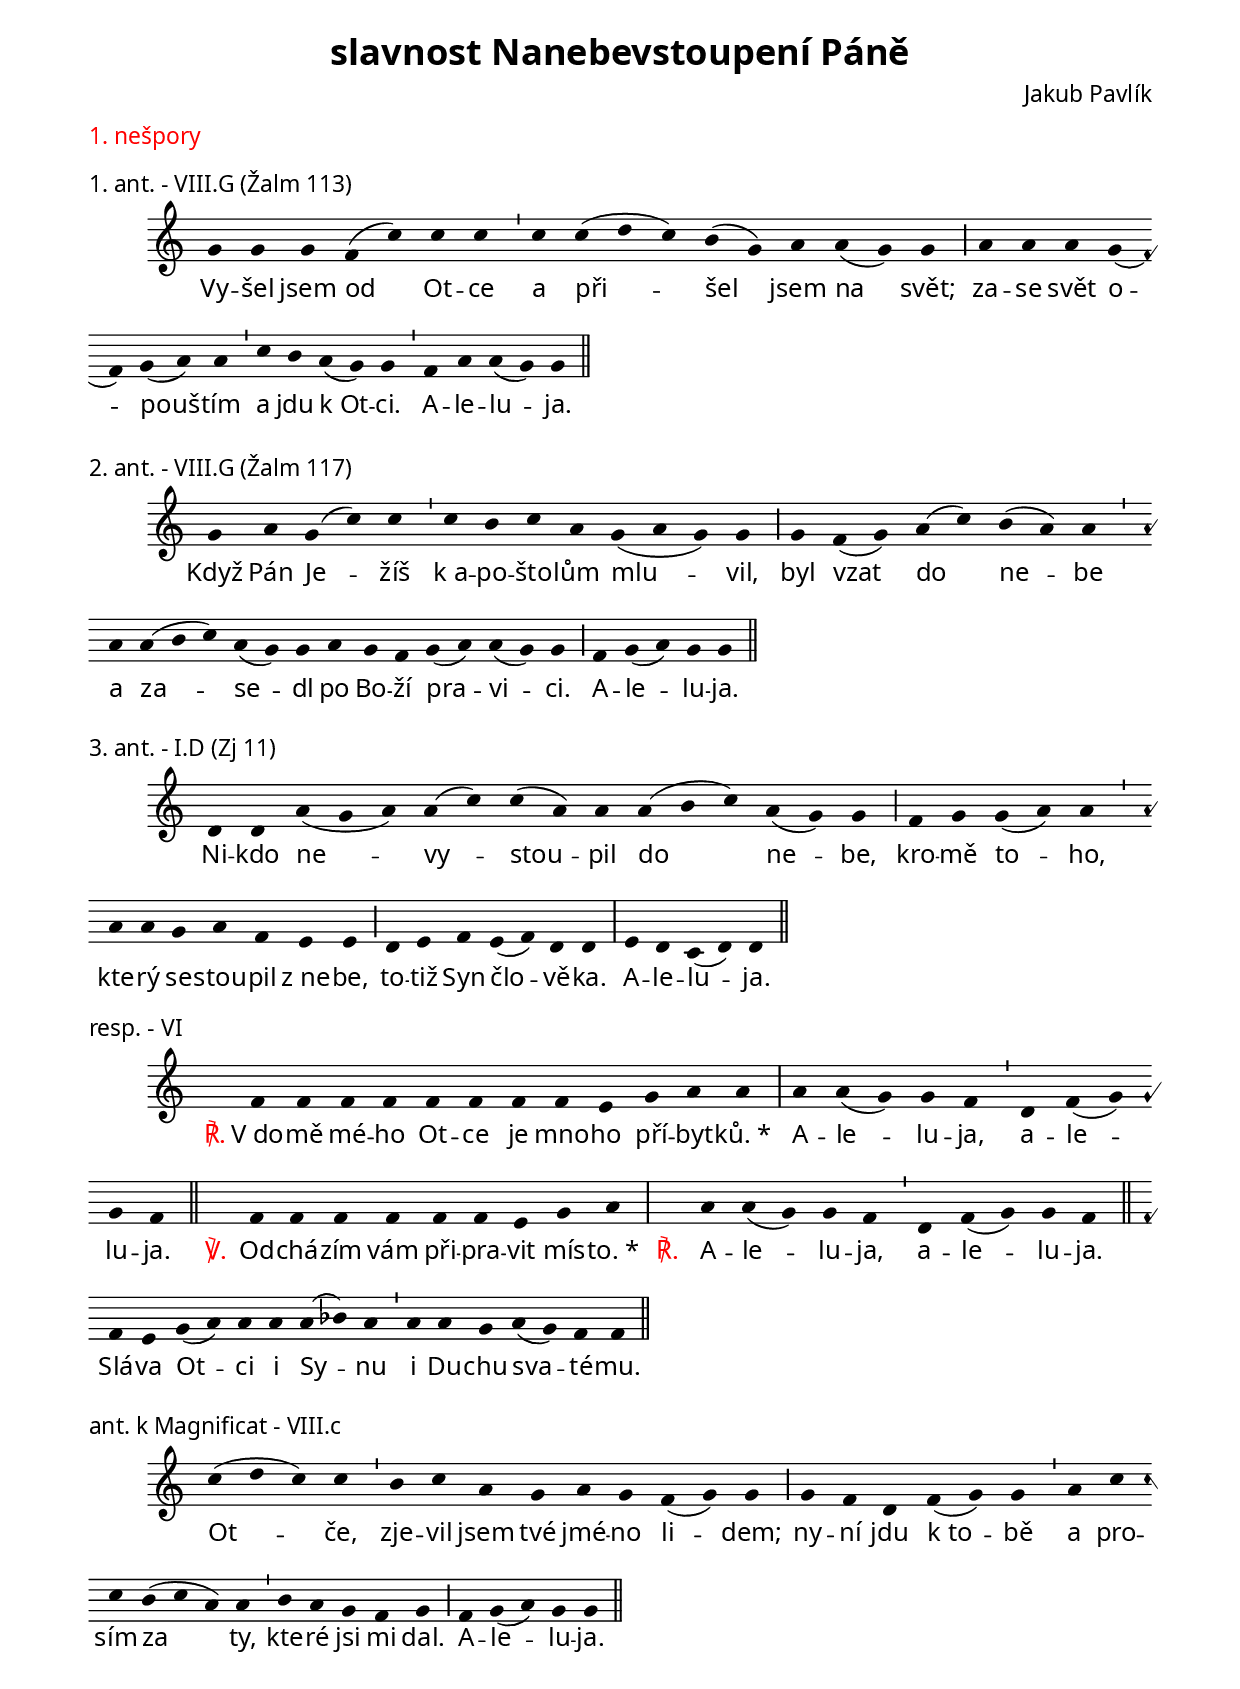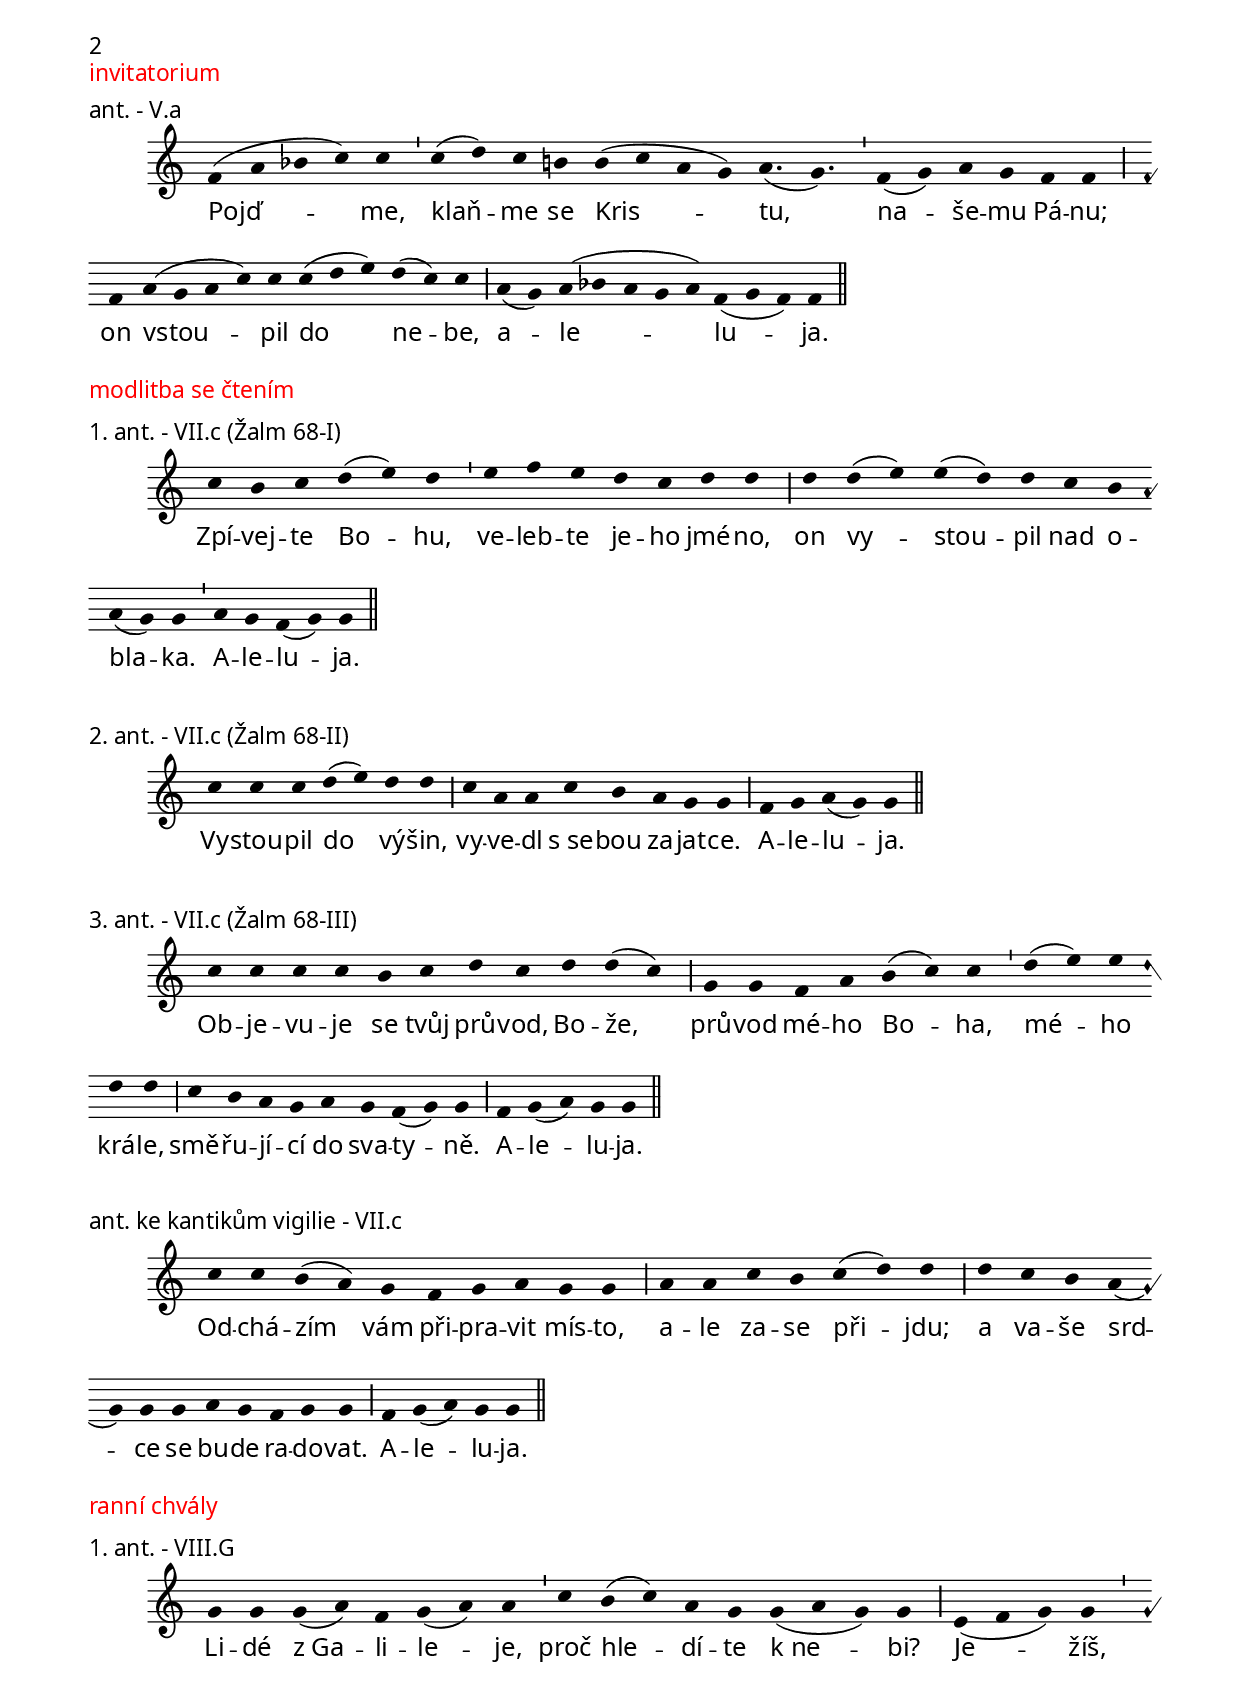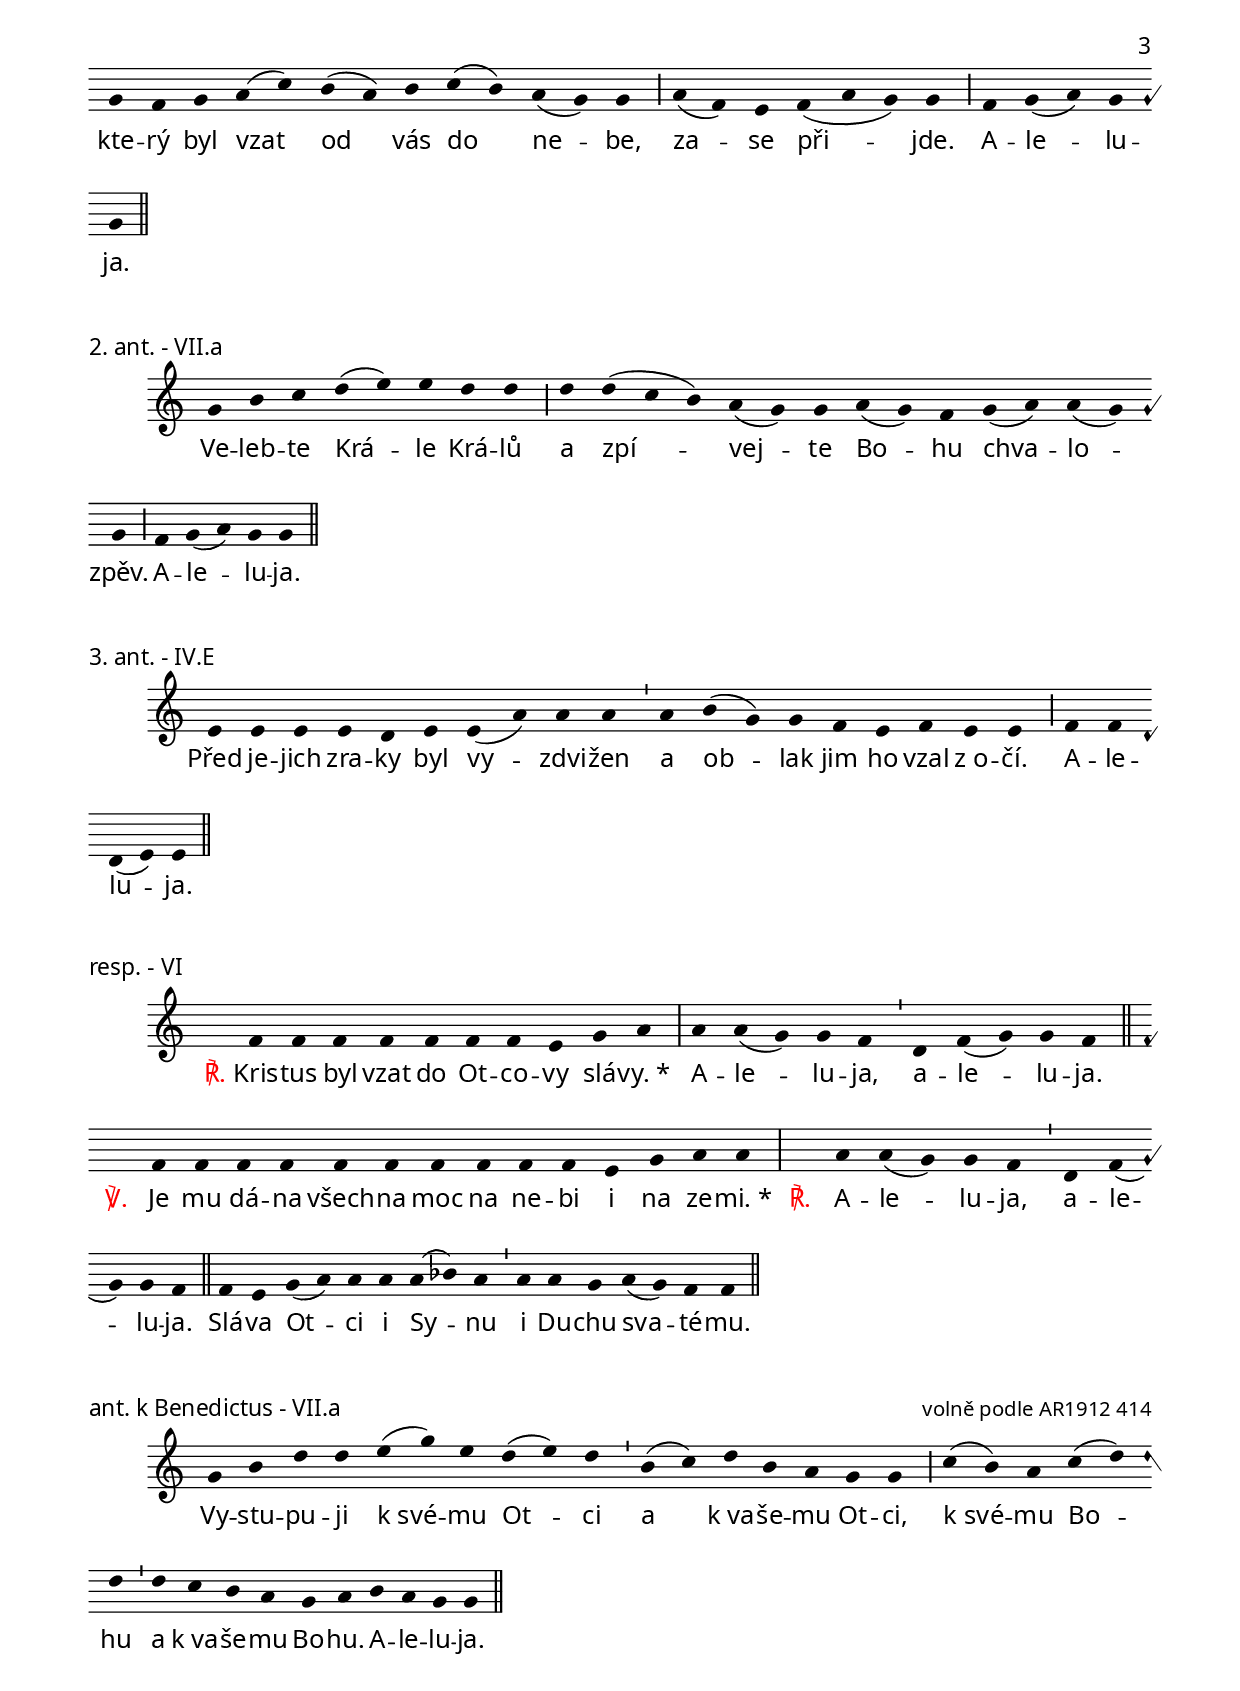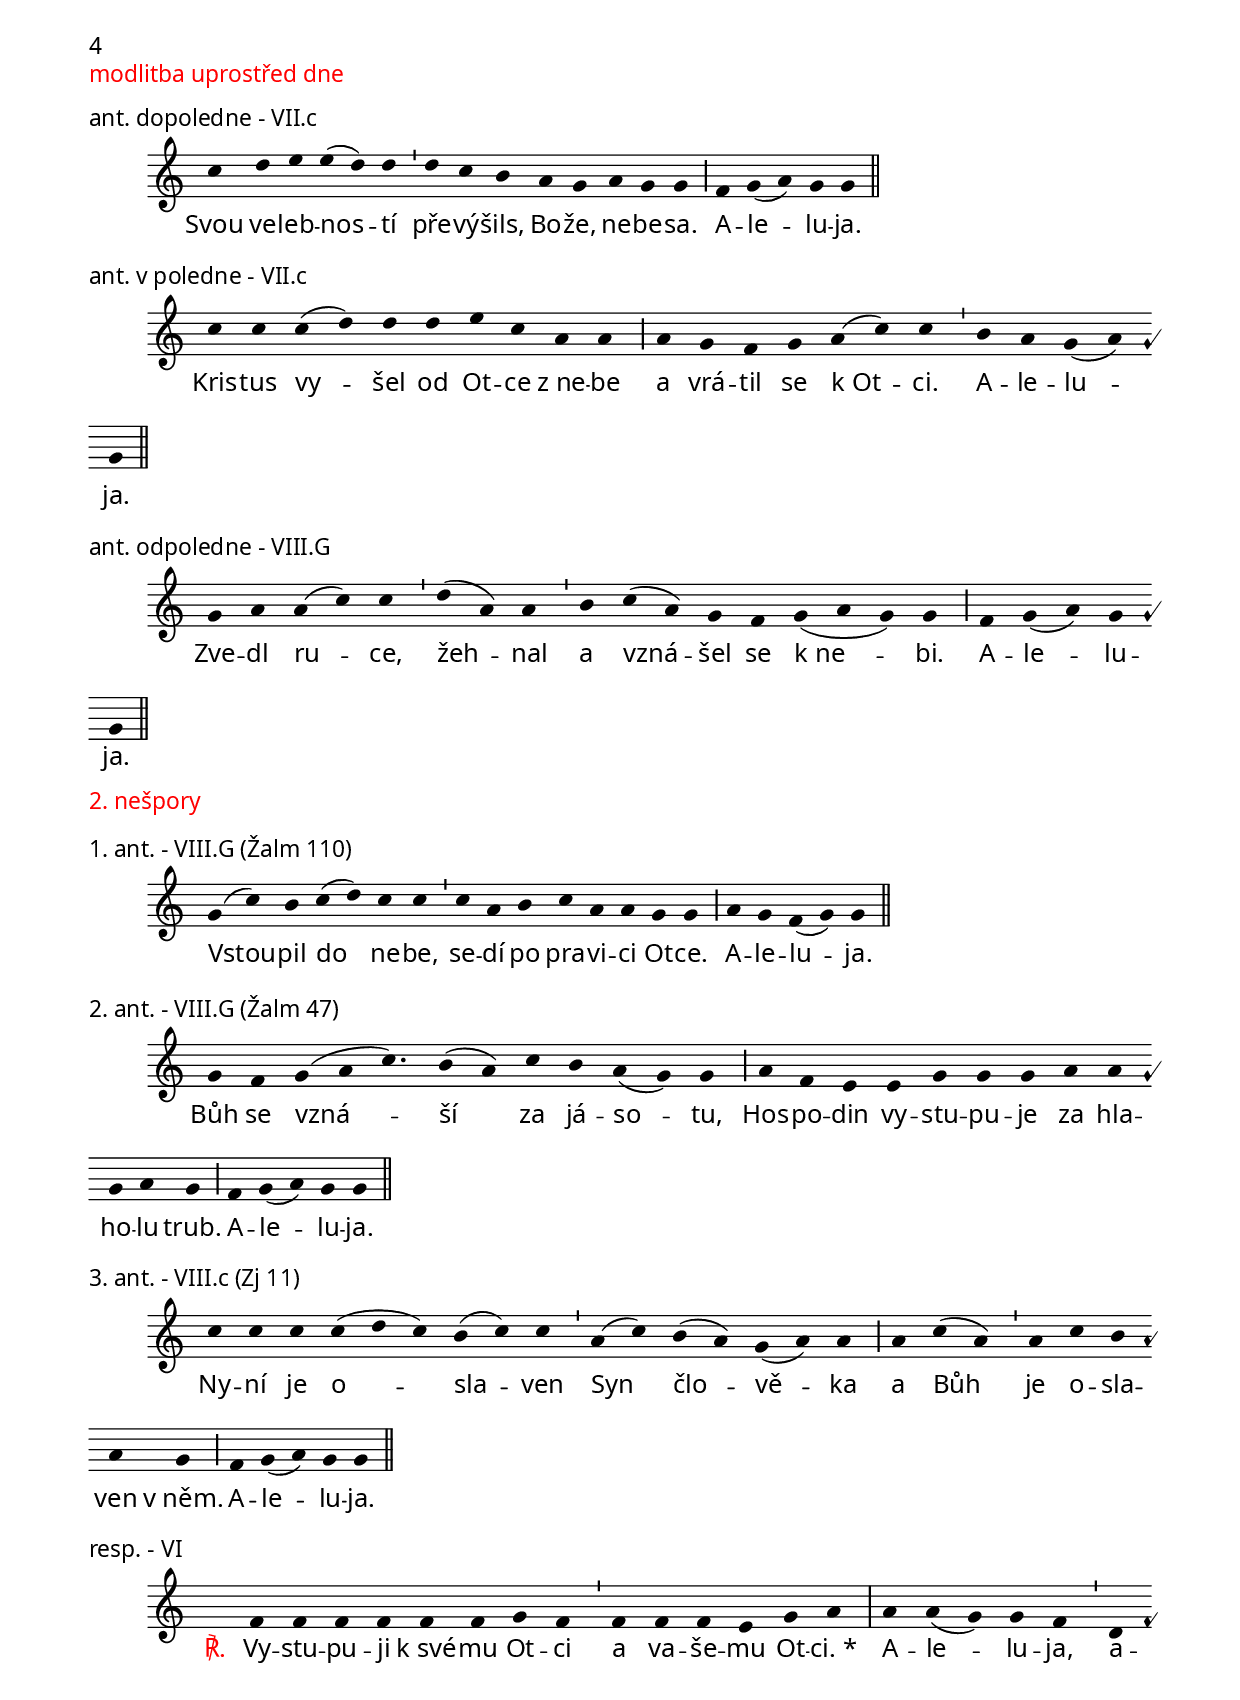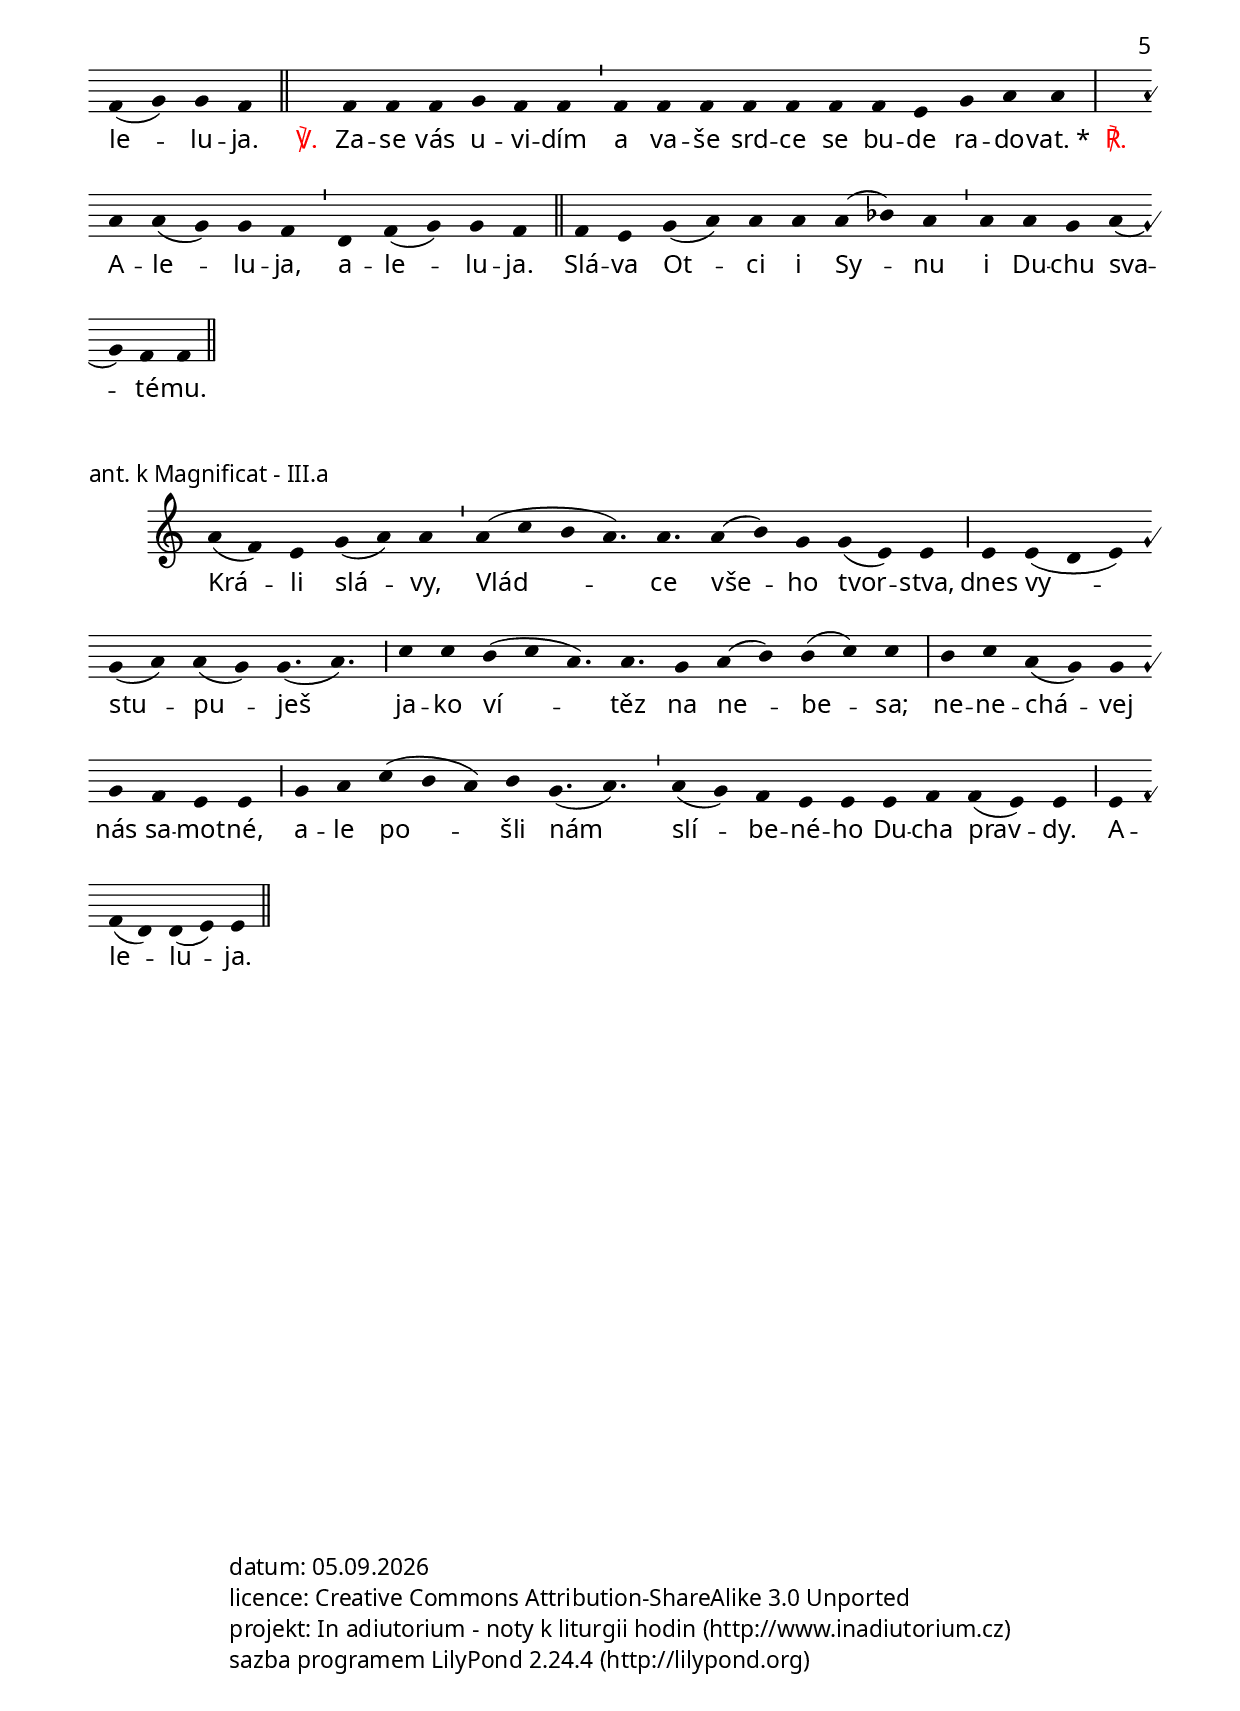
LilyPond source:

\version "2.14.2"

\header {
  title = "slavnost Nanebevstoupení Páně"
  composer = "Jakub Pavlík"
}

\include "spolecne.ly"
\include "dilyresponsorii.ly"

\markup {\nadpisHodinka {"1. nešpory"}}

\score {
  \relative c'' {
    \choralniRezim
    g4 g g f( c') c c \barMin
    c c( d c) b( g) a a( g) g \barMaior
    a a a g( f) g( a) a \barMin
    c b a( g) g \barMin
    f a a( g) g \barFinalis
  }
  \addlyrics {
    Vy -- šel jsem od Ot -- ce
    a při -- šel jsem na svět;
    za -- se svět o -- pouš -- tím a jdu k_Ot -- ci.
    A -- le -- lu -- ja.
  }
  \header {
    quid = "1. ant."
    modus = "VIII"
    differentia = "G"
    psalmus = "Žalm 113"
    id = "1ne-a1"
    piece = \markup {\sestavTitulek}
  }
}

\score {
  \relative c'' {
    \choralniRezim
    g4 a g( c) c \barMin
    c b c a g( a g) g \barMaior
    g f( g) a( c) b( a) a \barMin
    a a( b c) a( g) g a g f g( a) a( g) g \barMaior
    f g( a) g g \barFinalis
  }
  \addlyrics {
    Když Pán Je -- žíš
    k_a -- po -- što -- lům mlu -- vil,
    byl vzat do ne -- be
    a za -- se -- dl po Bo -- ží pra -- vi -- ci.
    A -- le -- lu -- ja.
  }
  \header {
    quid = "2. ant."
    modus = "VIII"
    differentia = "G"
    psalmus = "Žalm 117"
    id = "1ne-a2"
    piece = \markup {\sestavTitulek}
  }
}

\score {
  \relative c' {
    \choralniRezim
    d4 d a'( g a) a( c) c( a) a a( b c) a( g) g \barMaior
    f g g( a) a \barMin a a g a f e e \barMaior
    d e f e( f) d d \barMax
    e d c( d) d \barFinalis
  }
  \addlyrics {
    Ni -- kdo ne -- vy -- stou -- pil do ne -- be,
    kro -- mě to -- ho, kte -- rý se -- stou -- pil z_ne -- be,
    to -- tiž Syn člo -- vě -- ka.
    A -- le -- lu -- ja.
  }
  \header {
    quid = "3. ant."
    modus = "I"
    differentia = "D"
    psalmus = "Zj 11"
    id = "1ne-a3"
    piece = \markup {\sestavTitulek}
  }
}

\score {
  \relative c' {
    \choralniRezim

    % R
    \neviditelna f
    f4 f f f f f f f e g a a \barMax
    \respVIalelujaResponsum \barFinalis
    % V
    \neviditelna f
    f f f f f f e g a \barMax
    % R
    \neviditelna a
    \respVIalelujaResponsum \barFinalis
    % Slava
    \respVIalelujaDoxologie \barFinalis
  }
  \addlyrics {
    \Response V_do -- mě mé -- ho Ot -- ce je mno -- ho pří -- byt -- ků._*
    \textRespAleluja
    \Verse Od -- chá -- zím vám při -- pra -- vit mís -- to._*
    \Response \textRespAleluja
    \textRespDoxologie
  }
  \header {
    quid = "resp."
    modus = "VI"
    id = "1ne-resp"
    piece = \markup {\sestavTitulekResp}
  }
}

\score {
  \relative c'' {
    \choralniRezim
    c4( d c) c \barMin
    b c a g a g f( g) g \barMaior
    g f d f( g) g \barMin
    a c c b( c a) a \barMin
    b a g f g \barMaior
    f g( a) g g \barFinalis
  }
  \addlyrics {
    Ot -- če,
    zje -- vil jsem tvé jmé -- no li -- dem;
    ny -- ní jdu k_to -- bě
    a pro -- sím za ty,
    kte -- ré jsi mi dal.
    A -- le -- lu -- ja.
  }
  \header {
    quid = "ant. k Magnificat"
    modus = "VIII"
    differentia = "c"
    psalmus = ""
    id = "1ne-amag"
    piece = \markup {\sestavTitulekBezZalmu}
  }
}

\pageBreak % ZLOM

\markup {\nadpisHodinka {"invitatorium"}}

\score {
  \relative c' {
    \choralniRezim
    f4( a bes c) c \barMin
    c( d) c b! b( c a g) a4.( g) \barMin f4( g) a g f f \barMaior
    f4 a( g a c) c c( d e) d( c) c \barMaior
    a( g) a( bes a g a) f( g f) f \barFinalis
  }
  \addlyrics {
    Pojď -- me,
    klaň -- me se Kris -- tu, na -- še -- mu Pá -- nu;
    on vstou -- pil do ne -- be,
    a -- le -- lu -- ja.
  }
  \header {
    quid = "ant."
    modus = "V"
    differentia = "a"
    psalmus = ""
    id = "invit"
    piece = \markup {\sestavTitulekBezZalmu}
  }
}

\markup {\nadpisHodinka {"modlitba se čtením"}}

\score {
  \relative c'' {
    \choralniRezim
    c4 b c d( e) d \barMin
    e f e d c d d \barMaior
    d d( e) e( d) d c b a( g) g \barMin
    a g f( g) g \barFinalis
  }
  \addlyrics {
    Zpí -- vej -- te Bo -- hu,
    ve -- leb -- te je -- ho jmé -- no,
    on vy -- stou -- pil nad o -- bla -- ka.
    A -- le -- lu -- ja.
  }
  \header {
    quid = "1. ant."
    modus = "VII"
    differentia = "c"
    psalmus = "Žalm 68-I"
    id = "mc-a1"
    piece = \markup {\sestavTitulek}
  }
}

\score {
  \relative c'' {
    \choralniRezim
    c4 c c d( e) d d \barMaior
    c a a c b a g g \barMaior
    f g a( g) g \barFinalis
  }
  \addlyrics {
    Vy -- stou -- pil do vý -- šin,
    vy -- ve -- dl s_se -- bou za -- jat -- ce.
    A -- le -- lu -- ja.
  }
  \header {
    quid = "2. ant."
    modus = "VII"
    differentia = "c"
    psalmus = "Žalm 68-II"
    id = "mc-a2"
    piece = \markup {\sestavTitulek}
  }
}

\score {
  \relative c'' {
    \choralniRezim
    c4 c c c b c d c d d( c) \barMaior
    g g f a b( c) c \barMin d( e) e d d \barMaior
    c b a g a g f( g) g \barMaior
    f g( a) g g \barFinalis
  }
  \addlyrics {
    Ob -- je -- vu -- je se tvůj prů -- vod, Bo -- že,
    prů -- vod mé -- ho Bo -- ha, mé -- ho krá -- le,
    smě -- řu -- jí -- cí do sva -- ty -- ně.
    A -- le -- lu -- ja.
  }
  \header {
    quid = "3. ant."
    modus = "VII"
    differentia = "c"
    psalmus = "Žalm 68-III"
    id = "mc-a3"
    piece = \markup {\sestavTitulek}
  }
}

\score {
  \relative c'' {
    \choralniRezim
    c4 c b( a) g f g a g g \barMaior
    a a c b c( d) d \barMaior
    d c b a( g) g g a g f g g \barMaior
    f g( a) g g \barFinalis
  }
  \addlyrics {
    Od -- chá -- zím vám při -- pra -- vit mís -- to,
    a -- le za -- se při -- jdu;
    a va -- še srd -- ce se bu -- de ra -- do -- vat.
    A -- le -- lu -- ja.
  }
  \header {
    quid = "ant. ke kantikům vigilie"
    modus = "VII"
    differentia = "c"
    psalmus = ""
    fial = "antifony/velikonoce_tyden4.ly#pa-aben?zacatek=10"
    id = "mc-avig"
    piece = \markup {\sestavTitulekBezZalmu}
  }
}

\markup {\nadpisHodinka {"ranní chvály"}}

\score {
  \relative c'' {
    \choralniRezim
    g4 g g( a) f g( a) a \barMin
    c b( c) a g g( a g) g \barMaior
    e( f g) g \barMin
    g f g a( c) b( a) b c( b) a( g) g \barMaior
    a( f) e f( a g) g \barMaior
    f g( a) g g \barFinalis
  }
  \addlyrics {
    Li -- dé z_Ga -- li -- le -- je,
    proč hle -- dí -- te k_ne -- bi?
    Je -- žíš,
    kte -- rý byl vzat od vás do ne -- be,
    za -- se při -- jde.
    A -- le -- lu -- ja.
  }
  \header {
    quid = "1. ant."
    modus = "VIII"
    differentia = "G"
    psalmus = ""
    id = "rch-a1"
    piece = \markup {\sestavTitulekBezZalmu}
  }
}

\score {
  \relative c'' {
    \choralniRezim
    g4 b c d( e) e d d \barMaior
    d d( c b) a( g) g a( g) f g( a) a( g) g \barMaior
    f g( a) g g \barFinalis
  }
  \addlyrics {
    Ve -- leb -- te Krá -- le Krá -- lů
    a zpí -- vej -- te Bo -- hu chva -- lo -- zpěv.
    A -- le -- lu -- ja.
  }
  \header {
    quid = "2. ant."
    modus = "VII"
    differentia = "a"
    psalmus = ""
    placet = "2 půjde zpěvněji"
    id = "rch-a2"
    piece = \markup {\sestavTitulekBezZalmu}
  }
}

\score {
  \relative c' {
    \choralniRezim
    e4 e e e d e e( a) a a \barMin
    a b( g) g f e f e e \barMaior
    f f d( e) e \barFinalis
  }
  \addlyrics {
    Před je -- jich zra -- ky byl vy -- zdvi -- žen
    a ob -- lak jim ho vzal z_o -- čí.
    A -- le -- lu -- ja.
  }
  \header {
    quid = "3. ant."
    modus = "IV"
    differentia = "E"
    psalmus = ""
    id = "rch-a3"
    piece = \markup {\sestavTitulekBezZalmu}
  }
}

\score {
  \relative c' {
    \choralniRezim

    % R
    \neviditelna f
    f4 f f f f f f e g a \barMax
    \respVIalelujaResponsum \barFinalis
    % V
    \neviditelna f
    f f f f f f f f f f e g a a \barMax
    % R
    \neviditelna a
    \respVIalelujaResponsum \barFinalis
    % Slava
    \respVIalelujaDoxologie \barFinalis
  }
  \addlyrics {
    \Response Kris -- tus byl vzat do Ot -- co -- vy slá -- vy._* \textRespAleluja
    \Verse Je mu dá -- na všech -- na moc na ne -- bi i na ze -- mi._*
    \Response \textRespAleluja
    \textRespDoxologie
  }
  \header {
    quid = "resp."
    modus = "VI"
    id = "rch-resp"
    piece = \markup {\sestavTitulekResp}
  }
}


\score {
  \relative c'' {
    \choralniRezim
    g4 b d d e( g) e d( e) d \barMin
    b( c) d b a g g \barMaior
    c( b) a c( d) d \barMin
    d c b a g a
    b a g g \barFinalis
  }
  \addlyrics {
    Vy -- stu -- pu -- ji k_své -- mu Ot -- ci
    a k_va -- še -- mu Ot -- ci,
    k_své -- mu Bo -- hu
    a k_va -- še -- mu Bo -- hu.
    A -- le -- lu -- ja.
  }
  \header {
    fons_externus = "volně podle AR1912 414"
    quid = "ant. k Benedictus"
    modus = "VII"
    differentia = "a"
    psalmus = ""
    id = "rch-aben"
    piece = \markup {\sestavTitulekBezZalmu}
  }
}

\pageBreak % ZLOM

\markup {\nadpisHodinka {"modlitba uprostřed dne"}}

\score {
  \relative c'' {
    \choralniRezim
    c4 d e e( d) d \barMin
    d c b a g a g g \barMaior
    f g( a) g g \barFinalis
  }
  \addlyrics {
    Svou ve -- leb -- nos -- tí
    pře -- vý -- šils, Bo -- že, ne -- be -- sa.
    A -- le -- lu -- ja.
  }
  \header {
    quid = "ant. dopoledne"
    modus = "VII"
    differentia = "c"
    psalmus = ""
    placet = "2 slabší"
    id = "tercie"
    piece = \markup {\sestavTitulekBezZalmu}
  }
}

\score {
  \relative c'' {
    \choralniRezim
    c4 c c( d) d d e c a a \barMaior
    a g f g a( c) c \barMin
    b a g( a) g \barFinalis
  }
  \addlyrics {
    Kris -- tus vy -- šel od Ot -- ce z_ne -- be
    a vrá -- til se k_Ot -- ci.
    A -- le -- lu -- ja.
  }
  \header {
    quid = "ant. v poledne"
    modus = "VII"
    differentia = "c"
    psalmus = ""
    placet = "2 slabší"
    id = "sexta"
    piece = \markup {\sestavTitulekBezZalmu}
  }
}

\score {
  \relative c'' {
    \choralniRezim
    g4 a a( c) c \barMin
    d( a) a \barMin
    b c( a) g f g( a g) g \barMaior
    f g( a) g4 g \barFinalis
  }
  \addlyrics {
    Zve -- dl ru -- ce,
    žeh -- nal
    a vzná -- šel se k_ne -- bi.
    A -- le -- lu -- ja.
  }
  \header {
    quid = "ant. odpoledne"
    modus = "VIII"
    differentia = "G"
    psalmus = ""
    placet = "2 slabší"
    id = "nona"
    piece = \markup {\sestavTitulekBezZalmu}
  }
}

\markup {\nadpisHodinka {"2. nešpory"}}

\score {
  \relative c'' {
    \choralniRezim
    g4( c) b c( d) c c \barMin
    c a b c a a g g \barMaior
    a g f( g) g \barFinalis
  }
  \addlyrics {
    Vstou -- pil do ne -- be,
    se -- dí po pra -- vi -- ci Ot -- ce.
    A -- le -- lu -- ja.
  }
  \header {
    quid = "1. ant."
    modus = "VIII"
    differentia = "G"
    psalmus = "Žalm 110"
    id = "2ne-a1"
    piece = \markup {\sestavTitulek}
  }
}

\score {
  \relative c'' {
    \choralniRezim
    g4 f g( a c4.) b4( a) c b a( g) g \barMaior
    a f e e g g g a a g a g \barMaior
    f g( a) g g \barFinalis
  }
  \addlyrics {
    Bůh se vzná -- ší za já -- so -- tu,
    Hos -- po -- din vy -- stu -- pu -- je za hla -- ho -- lu trub.
    A -- le -- lu -- ja.
  }
  \header {
    quid = "2. ant."
    modus = "VIII"
    differentia = "G"
    psalmus = "Žalm 47"
    id = "2ne-a2"
    piece = \markup {\sestavTitulek}
  }
}

\score {
  \relative c'' {
    \choralniRezim
    c4 c c c( d c) b( c) c \barMin
    a( c) b( a) g( a) a \barMaior
    a c( a) \barMin
    a c b a g \barMaior
    f g( a) g g \barFinalis
  }
  \addlyrics {
    Ny -- ní je o -- sla -- ven
    Syn člo -- vě -- ka
    a Bůh
    je o -- sla -- ven v_něm.
    A -- le -- lu -- ja.
  }
  \header {
    quid = "3. ant."
    modus = "VIII"
    differentia = "c"
    psalmus = "Zj 11"
    placet = "má vícero míst, která už dnes působí neelegantně - zkusit lépe"
    id = "2ne-a3"
    piece = \markup {\sestavTitulek}
  }
}

\score {
  \relative c' {
    \choralniRezim

    % R
    \neviditelna f
    f4 f f f f f g f \barMin f f f e g a \barMax
    \respVIalelujaResponsum \barFinalis
    % V
    \neviditelna f
    f f f g f f \barMin f f f f f f f e g a a \barMax
    % R
    \neviditelna a
    \respVIalelujaResponsum \barFinalis
    % Slava
    \respVIalelujaDoxologie \barFinalis
  }
  \addlyrics {
    \Response Vy -- stu -- pu -- ji k_své -- mu Ot -- ci a va -- še -- mu Ot -- ci._* \textRespAleluja
    \Verse Za -- se vás u -- vi -- dím a va -- še srd -- ce se bu -- de ra -- do -- vat._*
    \Response \textRespAleluja
    \textRespDoxologie
  }
  \header {
    quid = "resp."
    modus = "VI"
    id = "2ne-resp"
    piece = \markup {\sestavTitulekResp}
  }
}

\score {
  \relative c'' {
    \choralniRezim
    a4( f) e g( a) a \barMin
    a( c b a4.) a a4( b) g g( e) e \barMaior
    e e( d e) g( a) a( g) g4.( a) \barMaior
    c4 c b( c a4.) a g4 a( b) b( c) c \barMax

    b c a( g) g g f e e \barMaior
    g a c( b a) b g4.( a) \barMin
    a4( g) f e e e f f( e) e \barMaior
    e f( d) d( e) e \barFinalis
  }
  \addlyrics {
    Krá -- li slá -- vy,
    Vlád -- ce vše -- ho tvor -- stva,
    dnes vy -- stu -- pu -- ješ
    ja -- ko ví -- těz na ne -- be -- sa;

    ne -- ne -- chá -- vej nás sa -- mot -- né,
    a -- le po -- šli nám slí -- be -- né -- ho Du -- cha prav -- dy.
    A -- le -- lu -- ja.
  }
  \header {
    quid = "ant. k Magnificat"
    modus = "III"
    differentia = "a"
    psalmus = ""
    placet = "přijde mi povedená, ale bude vhodné vyzkoušet i adaptaci nápěvu latinské předlohy"
    id = "2ne-amag"
    piece = \markup {\sestavTitulekBezZalmu}
  }
}